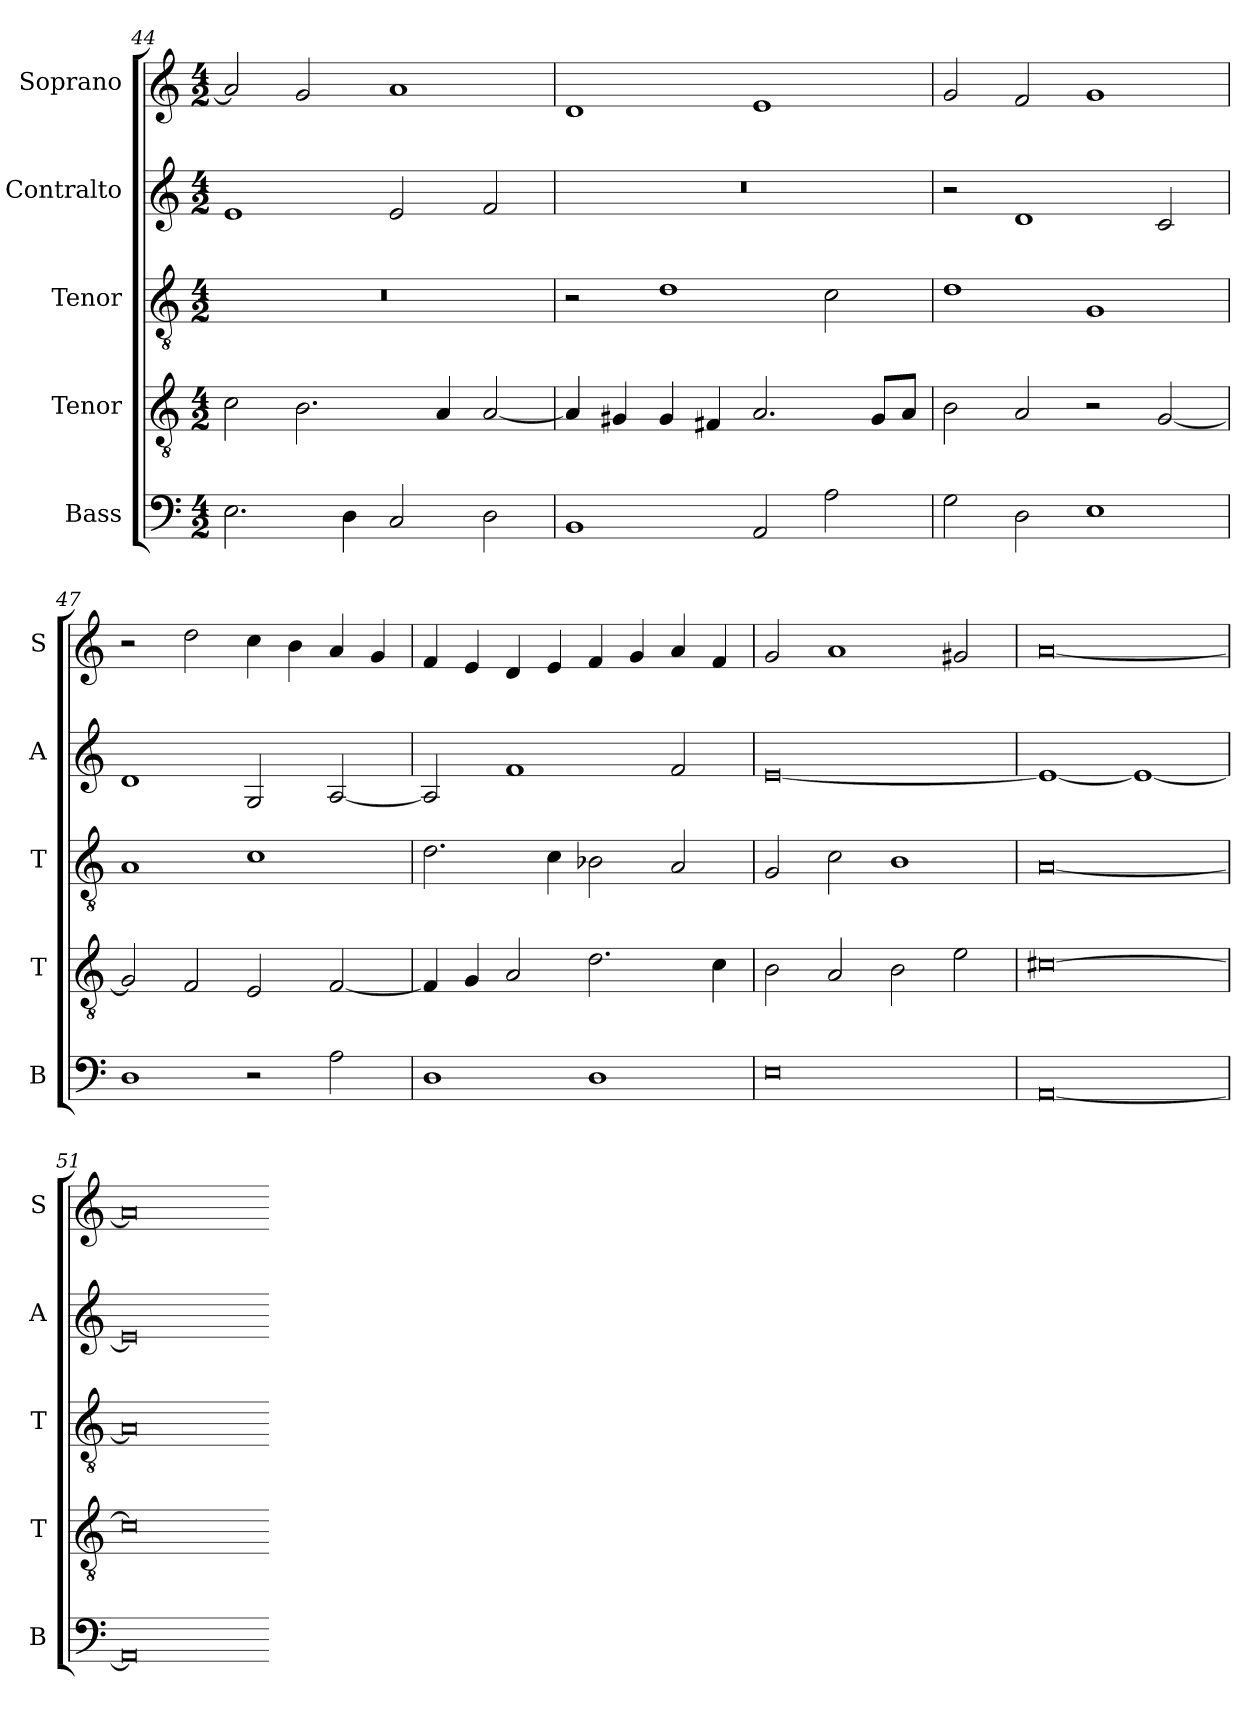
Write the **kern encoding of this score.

**kern	**kern	**kern	**kern	**kern
*part5	*part4	*part3	*part2	*part1
*staff5	*staff4	*staff3	*staff2	*staff1
*I"Bass	*I"Tenor	*I"Tenor	*I"Contralto	*I"Soprano
*I'B	*I'T	*I'T	*I'A	*I'S
*clefF4	*clefGv2	*clefGv2	*clefG2	*clefG2
*k[]	*k[]	*k[]	*k[]	*k[]
*D:dor	*D:dor	*D:dor	*D:dor	*D:dor
*M4/2	*M4/2	*M4/2	*M4/2	*M4/2
=44	=44	=44	=44	=44
2.E	2c	0r	1e	2a]
.	2.B	.	.	2g
4D	.	.	.	.
2C	.	.	2e	1a
.	4A	.	.	.
2D	[2A	.	2f	.
=45	=45	=45	=45	=45
1BB	4A]	2r	0r	1d
.	4G#X	.	.	.
.	4G#	1d	.	.
.	4F#X	.	.	.
2AA	2.A	.	.	1e
2A	.	2c	.	.
.	8G#/L	.	.	.
.	8A/J	.	.	.
=46	=46	=46	=46	=46
2G	2B	1d	2r	2g
2D	2A	.	1d	2f
1E	2r	1G	.	1g
.	[2G	.	2c	.
=47	=47	=47	=47	=47
1D	2G]	1A	1d	2r
.	2F	.	.	2dd
2r	2E	1c	2G	4cc
.	.	.	.	4b
2A	[2F	.	[2A	4a
.	.	.	.	4g
=48	=48	=48	=48	=48
1D	4F]	2.d	2A]	4f
.	4G	.	.	4e
.	2A	.	1f	4d
.	.	4c	.	4e
1D	2.d	2B-X	.	4f
.	.	.	.	4g
.	.	2A	2f	4a
.	4c	.	.	4f
=49	=49	=49	=49	=49
0E	2B	2G	[0e	2g
.	2A	2c	.	1a
.	2B	1B	.	.
.	2e	.	.	2g#X
=50	=50	=50	=50	=50
[0AA	[0c#X	[0A	1e_	[0a
.	.	.	1e_	.
=51	=51	=51	=51	=51
0AA]	0c#]	0A]	0e]	0a]
=-	=-	=-	=-	=-
*-	*-	*-	*-	*-
